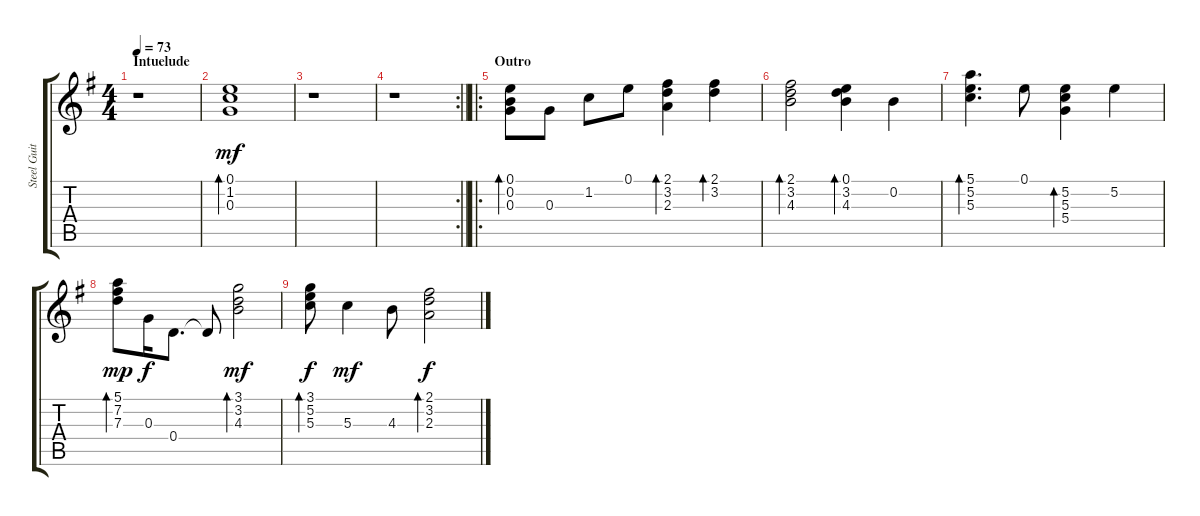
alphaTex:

\track ("Steel Guitar 3" "Steel Guit") {instrument acousticguitarsteel}
\staff {score tabs}
\tuning (E4 B3 G3 D3 A2 E2) {hide}
\ts (4 4)
\section ("" "Intuelude")
\tempo 73
\clef g2
\ks g
r.1{dy mf} |
(0.1 1.2 0.3).1{bd 60} |
r.1 |
\rc 2
\barLineRight lightlight
r.1 |
\ro
\section ("" "Outro")
(0.1 0.2 0.3).8{bd 60} 0.3.8 1.2.8 0.1.8 (2.1 3.2 2.3).4{bd 60} (2.1 3.2).4{bd 60} |
(2.1 3.2 4.3).2{bd 60} (0.1 3.2 4.3).4{bd 60} 0.2.4 |
(5.1 5.2 5.3).4{d bd 60} 0.1.8 (5.2 5.3 5.4).4{bd 60} 5.2.4 |
(5.1 7.2 7.3).8{bd 60 dy mp} 0.3.16{dy f} 0.4.8{d} 0.4{t}.8 (3.1 3.2 4.3).2{bd 60 dy mf} |
(3.1 5.2 5.3).8{bd 60 dy f} 5.3.4{dy mf} 4.3.8 (2.1 3.2 2.3).2{bd 60 dy f}
